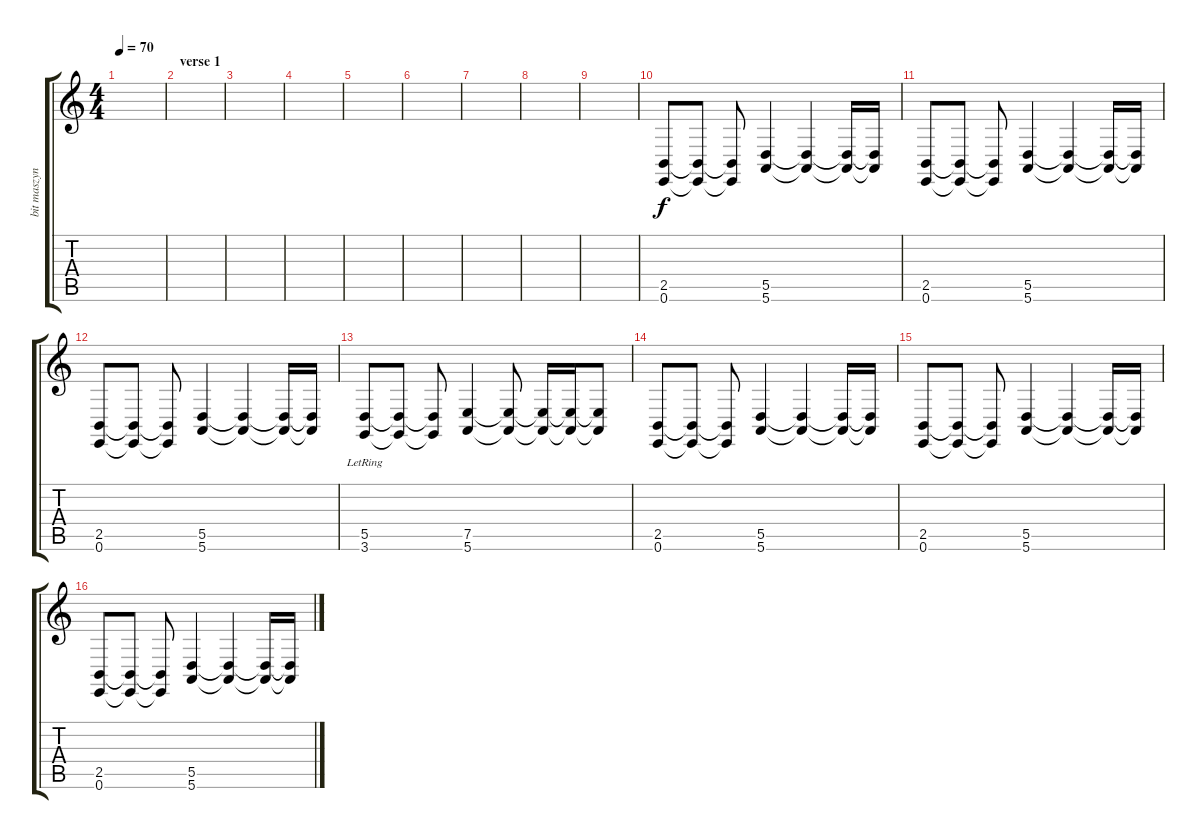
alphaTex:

\track ("bit maszyna" "bit maszyn") {instrument choiraahs}
\staff {score tabs}
\tuning (E4 B3 G3 D3 A2 E2) {hide}
\ts (4 4)
\tempo 70
\clef g2
\ks c
|
\section ("" "verse 1")
|
|
|
|
|
|
|
|
(2.5 0.6).8 (2.5{t} 0.6{t}).8 (2.5{t} 0.6{t}).8 (5.5 5.6).4 (5.5{t} 5.6{t}).4 (5.5{t} 5.6{t}).16 (5.5{t} 5.6{t}).16 |
(2.5 0.6).8 (2.5{t} 0.6{t}).8 (2.5{t} 0.6{t}).8 (5.5 5.6).4 (5.5{t} 5.6{t}).4 (5.5{t} 5.6{t}).16 (5.5{t} 5.6{t}).16 |
(2.5 0.6).8 (2.5{t} 0.6{t}).8 (2.5{t} 0.6{t}).8 (5.5 5.6).4 (5.5{t} 5.6{t}).4 (5.5{t} 5.6{t}).16 (5.5{t} 5.6{t}).16 |
(5.5 3.6{lr}).8 (5.5{t} 3.6{t}).8 (5.5{t} 3.6{t}).8 (7.5 5.6).4 (7.5{t} 5.6{t}).8 (7.5{t} 5.6{t}).16 (7.5{t} 5.6{t}).16 (7.5{t} 5.6{t}).8 |
(2.5 0.6).8 (2.5{t} 0.6{t}).8 (2.5{t} 0.6{t}).8 (5.5 5.6).4 (5.5{t} 5.6{t}).4 (5.5{t} 5.6{t}).16 (5.5{t} 5.6{t}).16 |
(2.5 0.6).8 (2.5{t} 0.6{t}).8 (2.5{t} 0.6{t}).8 (5.5 5.6).4 (5.5{t} 5.6{t}).4 (5.5{t} 5.6{t}).16 (5.5{t} 5.6{t}).16 |
(2.5 0.6).8 (2.5{t} 0.6{t}).8 (2.5{t} 0.6{t}).8 (5.5 5.6).4 (5.5{t} 5.6{t}).4 (5.5{t} 5.6{t}).16 (5.5{t} 5.6{t}).16
